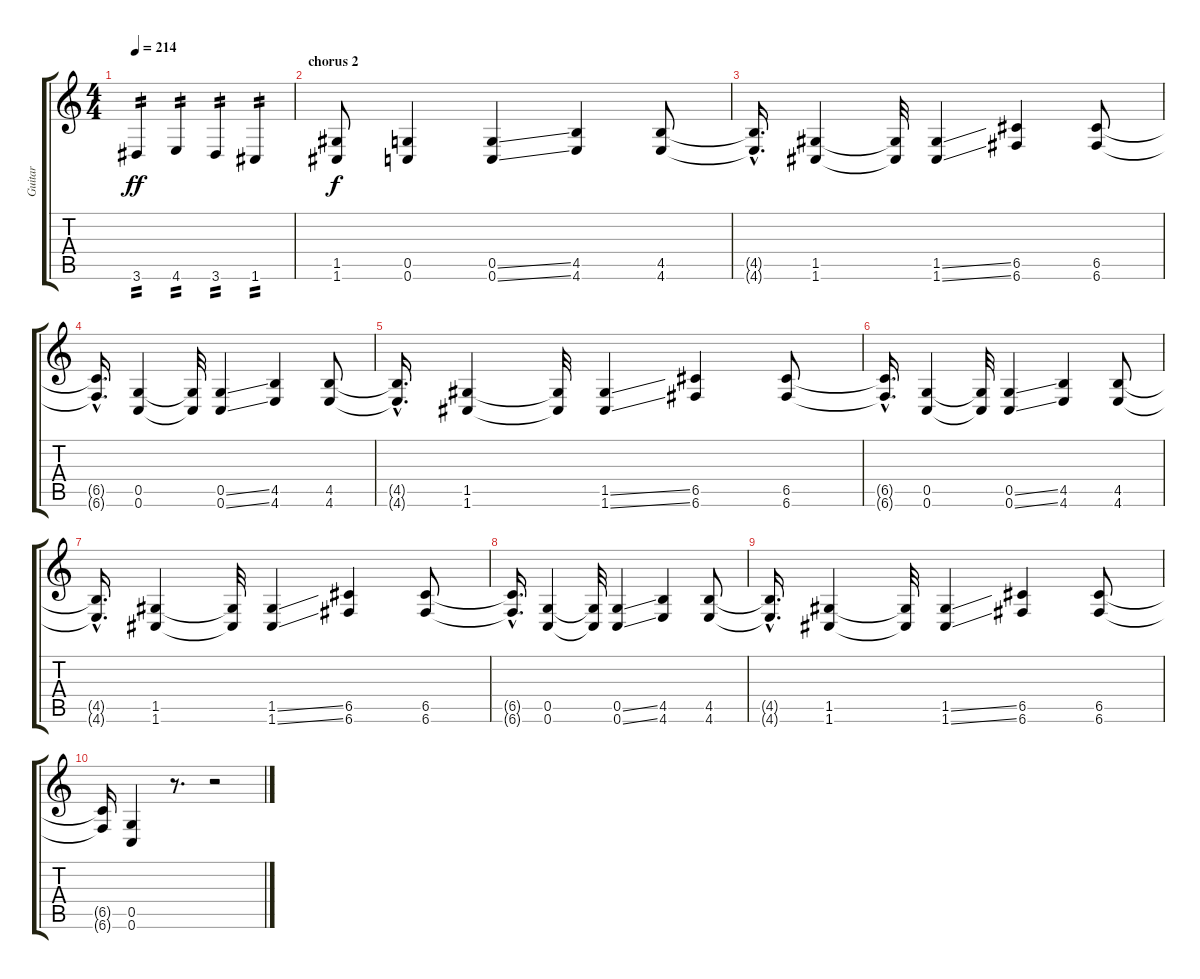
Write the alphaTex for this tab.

\track ("Guitar" "Guitar") {instrument overdrivenguitar}
\staff {score tabs}
\tuning (D4 A3 F3 C3 G2 C2) {hide}
\ts (4 4)
\tempo 214
\clef g2
\ks c
3.6.4{tp 2 dy ff} 4.6.4{tp 2} 3.6.4{tp 2} 1.6.4{tp 2} |
\section ("" "chorus 2")
(1.5 1.6).8{dy f} (0.5 0.6).4 (0.5{ss} 0.6{ss}).4 (4.5 4.6).4 (4.5 4.6).8 |
(4.5{hac t} 4.6{hac t}).16{d} (1.5 1.6).4 (1.5{t} 1.6{t}).32 (1.5{ss} 1.6{ss}).4 (6.5 6.6).4 (6.5 6.6).8 |
(6.5{hac t} 6.6{hac t}).16{d} (0.5 0.6).4 (0.5{t} 0.6{t}).32 (0.5{ss} 0.6{ss}).4 (4.5 4.6).4 (4.5 4.6).8 |
(4.5{hac t} 4.6{hac t}).16{d} (1.5 1.6).4 (1.5{t} 1.6{t}).32 (1.5{ss} 1.6{ss}).4 (6.5 6.6).4 (6.5 6.6).8 |
(6.5{hac t} 6.6{hac t}).16{d} (0.5 0.6).4 (0.5{t} 0.6{t}).32 (0.5{ss} 0.6{ss}).4 (4.5 4.6).4 (4.5 4.6).8 |
(4.5{hac t} 4.6{hac t}).16{d} (1.5 1.6).4 (1.5{t} 1.6{t}).32 (1.5{ss} 1.6{ss}).4 (6.5 6.6).4 (6.5 6.6).8 |
(6.5{hac t} 6.6{hac t}).16{d} (0.5 0.6).4 (0.5{t} 0.6{t}).32 (0.5{ss} 0.6{ss}).4 (4.5 4.6).4 (4.5 4.6).8 |
(4.5{hac t} 4.6{hac t}).16{d} (1.5 1.6).4 (1.5{t} 1.6{t}).32 (1.5{ss} 1.6{ss}).4 (6.5 6.6).4 (6.5 6.6).8 |
(6.5{t} 6.6{t}).16 (0.5 0.6).4 r.8{d} r.2
